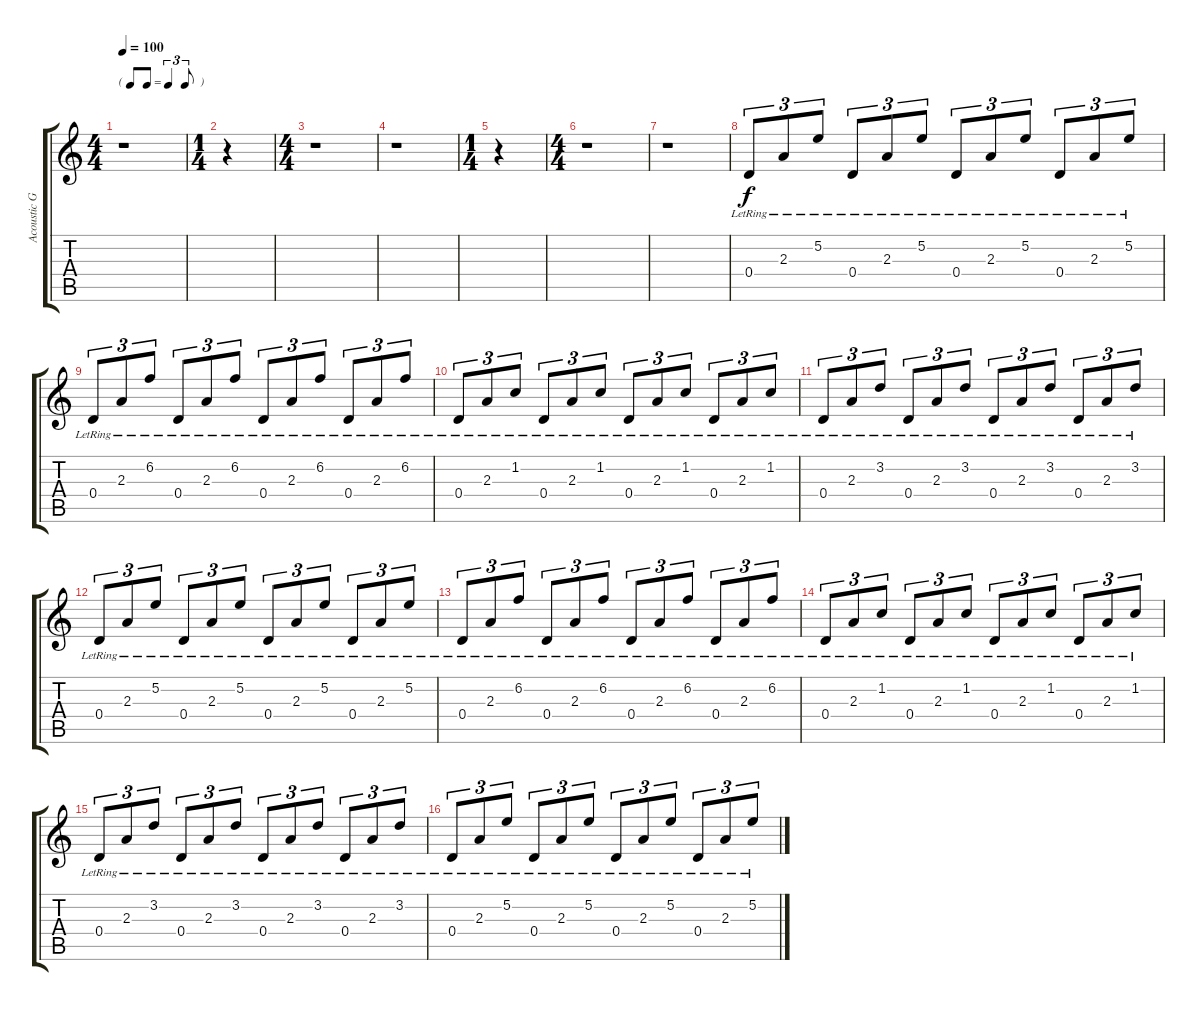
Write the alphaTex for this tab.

\track ("Acoustic Guitar" "Acoustic G") {instrument acousticguitarsteel}
\staff {score tabs}
\tuning (E4 B3 G3 D3 A2 D2) {hide}
\ts (4 4)
\tf triplet8th
\tempo 100
\clef g2
\ks c
r.1{dy f} |
\ts (1 4)
r.4 |
\ts (4 4)
r.1 |
r.1 |
\ts (1 4)
r.4 |
\ts (4 4)
r.1 |
r.1 |
0.4{lr}.8{tu (3 2)} 2.3{lr}.8{tu (3 2)} 5.2{lr}.8{tu (3 2)} 0.4{lr}.8{tu (3 2)} 2.3{lr}.8{tu (3 2)} 5.2{lr}.8{tu (3 2)} 0.4{lr}.8{tu (3 2)} 2.3{lr}.8{tu (3 2)} 5.2{lr}.8{tu (3 2)} 0.4{lr}.8{tu (3 2)} 2.3{lr}.8{tu (3 2)} 5.2{lr}.8{tu (3 2)} |
0.4{lr}.8{tu (3 2)} 2.3{lr}.8{tu (3 2)} 6.2{lr}.8{tu (3 2)} 0.4{lr}.8{tu (3 2)} 2.3{lr}.8{tu (3 2)} 6.2{lr}.8{tu (3 2)} 0.4{lr}.8{tu (3 2)} 2.3{lr}.8{tu (3 2)} 6.2{lr}.8{tu (3 2)} 0.4{lr}.8{tu (3 2)} 2.3{lr}.8{tu (3 2)} 6.2{lr}.8{tu (3 2)} |
0.4{lr}.8{tu (3 2)} 2.3{lr}.8{tu (3 2)} 1.2{lr}.8{tu (3 2)} 0.4{lr}.8{tu (3 2)} 2.3{lr}.8{tu (3 2)} 1.2{lr}.8{tu (3 2)} 0.4{lr}.8{tu (3 2)} 2.3{lr}.8{tu (3 2)} 1.2{lr}.8{tu (3 2)} 0.4{lr}.8{tu (3 2)} 2.3{lr}.8{tu (3 2)} 1.2{lr}.8{tu (3 2)} |
0.4{lr}.8{tu (3 2)} 2.3{lr}.8{tu (3 2)} 3.2{lr}.8{tu (3 2)} 0.4{lr}.8{tu (3 2)} 2.3{lr}.8{tu (3 2)} 3.2{lr}.8{tu (3 2)} 0.4{lr}.8{tu (3 2)} 2.3{lr}.8{tu (3 2)} 3.2{lr}.8{tu (3 2)} 0.4{lr}.8{tu (3 2)} 2.3{lr}.8{tu (3 2)} 3.2{lr}.8{tu (3 2)} |
0.4{lr}.8{tu (3 2)} 2.3{lr}.8{tu (3 2)} 5.2{lr}.8{tu (3 2)} 0.4{lr}.8{tu (3 2)} 2.3{lr}.8{tu (3 2)} 5.2{lr}.8{tu (3 2)} 0.4{lr}.8{tu (3 2)} 2.3{lr}.8{tu (3 2)} 5.2{lr}.8{tu (3 2)} 0.4{lr}.8{tu (3 2)} 2.3{lr}.8{tu (3 2)} 5.2{lr}.8{tu (3 2)} |
0.4{lr}.8{tu (3 2)} 2.3{lr}.8{tu (3 2)} 6.2{lr}.8{tu (3 2)} 0.4{lr}.8{tu (3 2)} 2.3{lr}.8{tu (3 2)} 6.2{lr}.8{tu (3 2)} 0.4{lr}.8{tu (3 2)} 2.3{lr}.8{tu (3 2)} 6.2{lr}.8{tu (3 2)} 0.4{lr}.8{tu (3 2)} 2.3{lr}.8{tu (3 2)} 6.2{lr}.8{tu (3 2)} |
0.4{lr}.8{tu (3 2)} 2.3{lr}.8{tu (3 2)} 1.2{lr}.8{tu (3 2)} 0.4{lr}.8{tu (3 2)} 2.3{lr}.8{tu (3 2)} 1.2{lr}.8{tu (3 2)} 0.4{lr}.8{tu (3 2)} 2.3{lr}.8{tu (3 2)} 1.2{lr}.8{tu (3 2)} 0.4{lr}.8{tu (3 2)} 2.3{lr}.8{tu (3 2)} 1.2{lr}.8{tu (3 2)} |
0.4{lr}.8{tu (3 2)} 2.3{lr}.8{tu (3 2)} 3.2{lr}.8{tu (3 2)} 0.4{lr}.8{tu (3 2)} 2.3{lr}.8{tu (3 2)} 3.2{lr}.8{tu (3 2)} 0.4{lr}.8{tu (3 2)} 2.3{lr}.8{tu (3 2)} 3.2{lr}.8{tu (3 2)} 0.4{lr}.8{tu (3 2)} 2.3{lr}.8{tu (3 2)} 3.2{lr}.8{tu (3 2)} |
0.4{lr}.8{tu (3 2)} 2.3{lr}.8{tu (3 2)} 5.2{lr}.8{tu (3 2)} 0.4{lr}.8{tu (3 2)} 2.3{lr}.8{tu (3 2)} 5.2{lr}.8{tu (3 2)} 0.4{lr}.8{tu (3 2)} 2.3{lr}.8{tu (3 2)} 5.2{lr}.8{tu (3 2)} 0.4{lr}.8{tu (3 2)} 2.3{lr}.8{tu (3 2)} 5.2{lr}.8{tu (3 2)}
